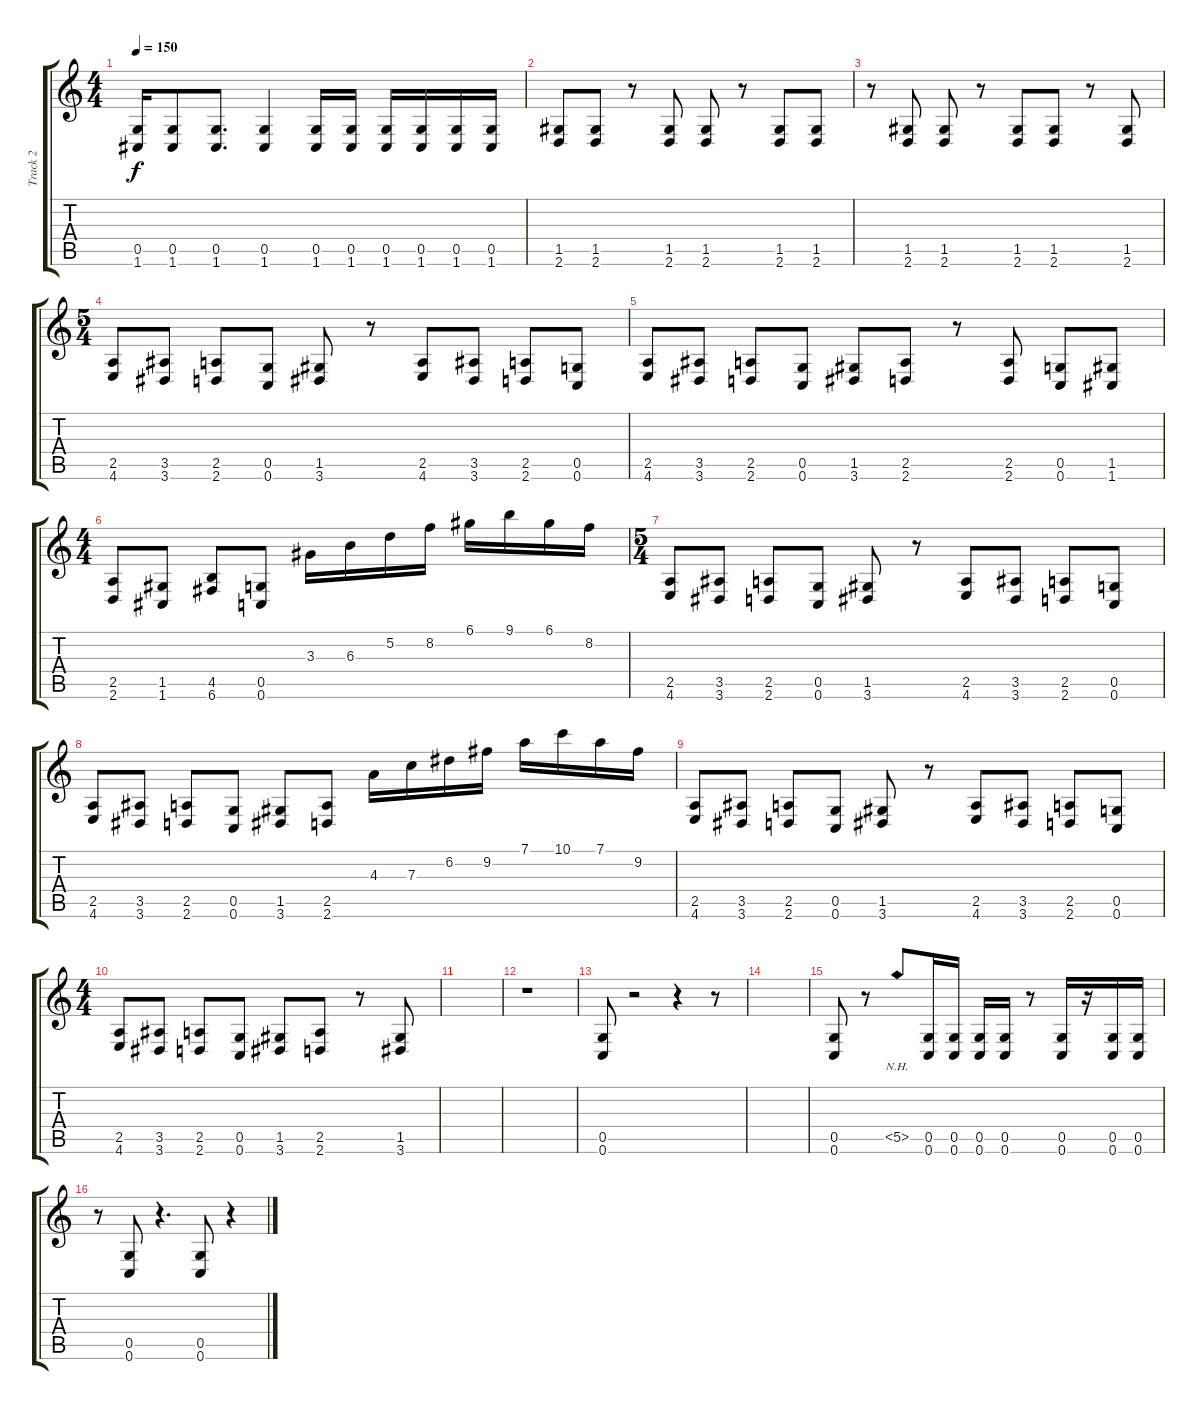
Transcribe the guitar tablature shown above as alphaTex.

\track ("Track 2" "Track 2") {instrument overdrivenguitar}
\staff {score tabs}
\tuning (D4 A3 F3 C3 G2 C2) {hide}
\ts (4 4)
\tempo 150
\clef g2
\ks c
(0.5 1.6).16{dy f} (0.5 1.6).8 (0.5 1.6).8{d} (0.5 1.6).4 (0.5 1.6).16 (0.5 1.6).16 (0.5 1.6).16 (0.5 1.6).16 (0.5 1.6).16 (0.5 1.6).16 |
(1.5 2.6).8 (1.5 2.6).8 r.8 (1.5 2.6).8 (1.5 2.6).8 r.8 (1.5 2.6).8 (1.5 2.6).8 |
r.8 (1.5 2.6).8 (1.5 2.6).8 r.8 (1.5 2.6).8 (1.5 2.6).8 r.8 (1.5 2.6).8 |
\ts (5 4)
(2.5 4.6).8 (3.5 3.6).8 (2.5 2.6).8 (0.5 0.6).8 (1.5 3.6).8 r.8 (2.5 4.6).8 (3.5 3.6).8 (2.5 2.6).8 (0.5 0.6).8 |
(2.5 4.6).8 (3.5 3.6).8 (2.5 2.6).8 (0.5 0.6).8 (1.5 3.6).8 (2.5 2.6).8 r.8 (2.5 2.6).8 (0.5 0.6).8 (1.5 1.6).8 |
\ts (4 4)
(2.5 2.6).8 (1.5 1.6).8 (4.5 6.6).8 (0.5 0.6).8 3.3.16 6.3.16 5.2.16 8.2.16 6.1.16 9.1.16 6.1.16 8.2.16 |
\ts (5 4)
(2.5 4.6).8 (3.5 3.6).8 (2.5 2.6).8 (0.5 0.6).8 (1.5 3.6).8 r.8 (2.5 4.6).8 (3.5 3.6).8 (2.5 2.6).8 (0.5 0.6).8 |
(2.5 4.6).8 (3.5 3.6).8 (2.5 2.6).8 (0.5 0.6).8 (1.5 3.6).8 (2.5 2.6).8 4.3.16 7.3.16 6.2.16 9.2.16 7.1.16 10.1.16 7.1.16 9.2.16 |
(2.5 4.6).8 (3.5 3.6).8 (2.5 2.6).8 (0.5 0.6).8 (1.5 3.6).8 r.8 (2.5 4.6).8 (3.5 3.6).8 (2.5 2.6).8 (0.5 0.6).8 |
\ts (4 4)
(2.5 4.6).8 (3.5 3.6).8 (2.5 2.6).8 (0.5 0.6).8 (1.5 3.6).8 (2.5 2.6).8 r.8 (1.5 3.6).8 |
|
r.1 |
(0.5 0.6).8 r.2 r.4 r.8 |
|
(0.5 0.6).8 r.8 5.5{nh}.8 (0.5 0.6).16 (0.5 0.6).16 (0.5 0.6).16 (0.5 0.6).16 r.8 (0.5 0.6).16 r.16 (0.5 0.6).16 (0.5 0.6).16 |
r.8 (0.5 0.6).8 r.4{d} (0.5 0.6).8 r.4
